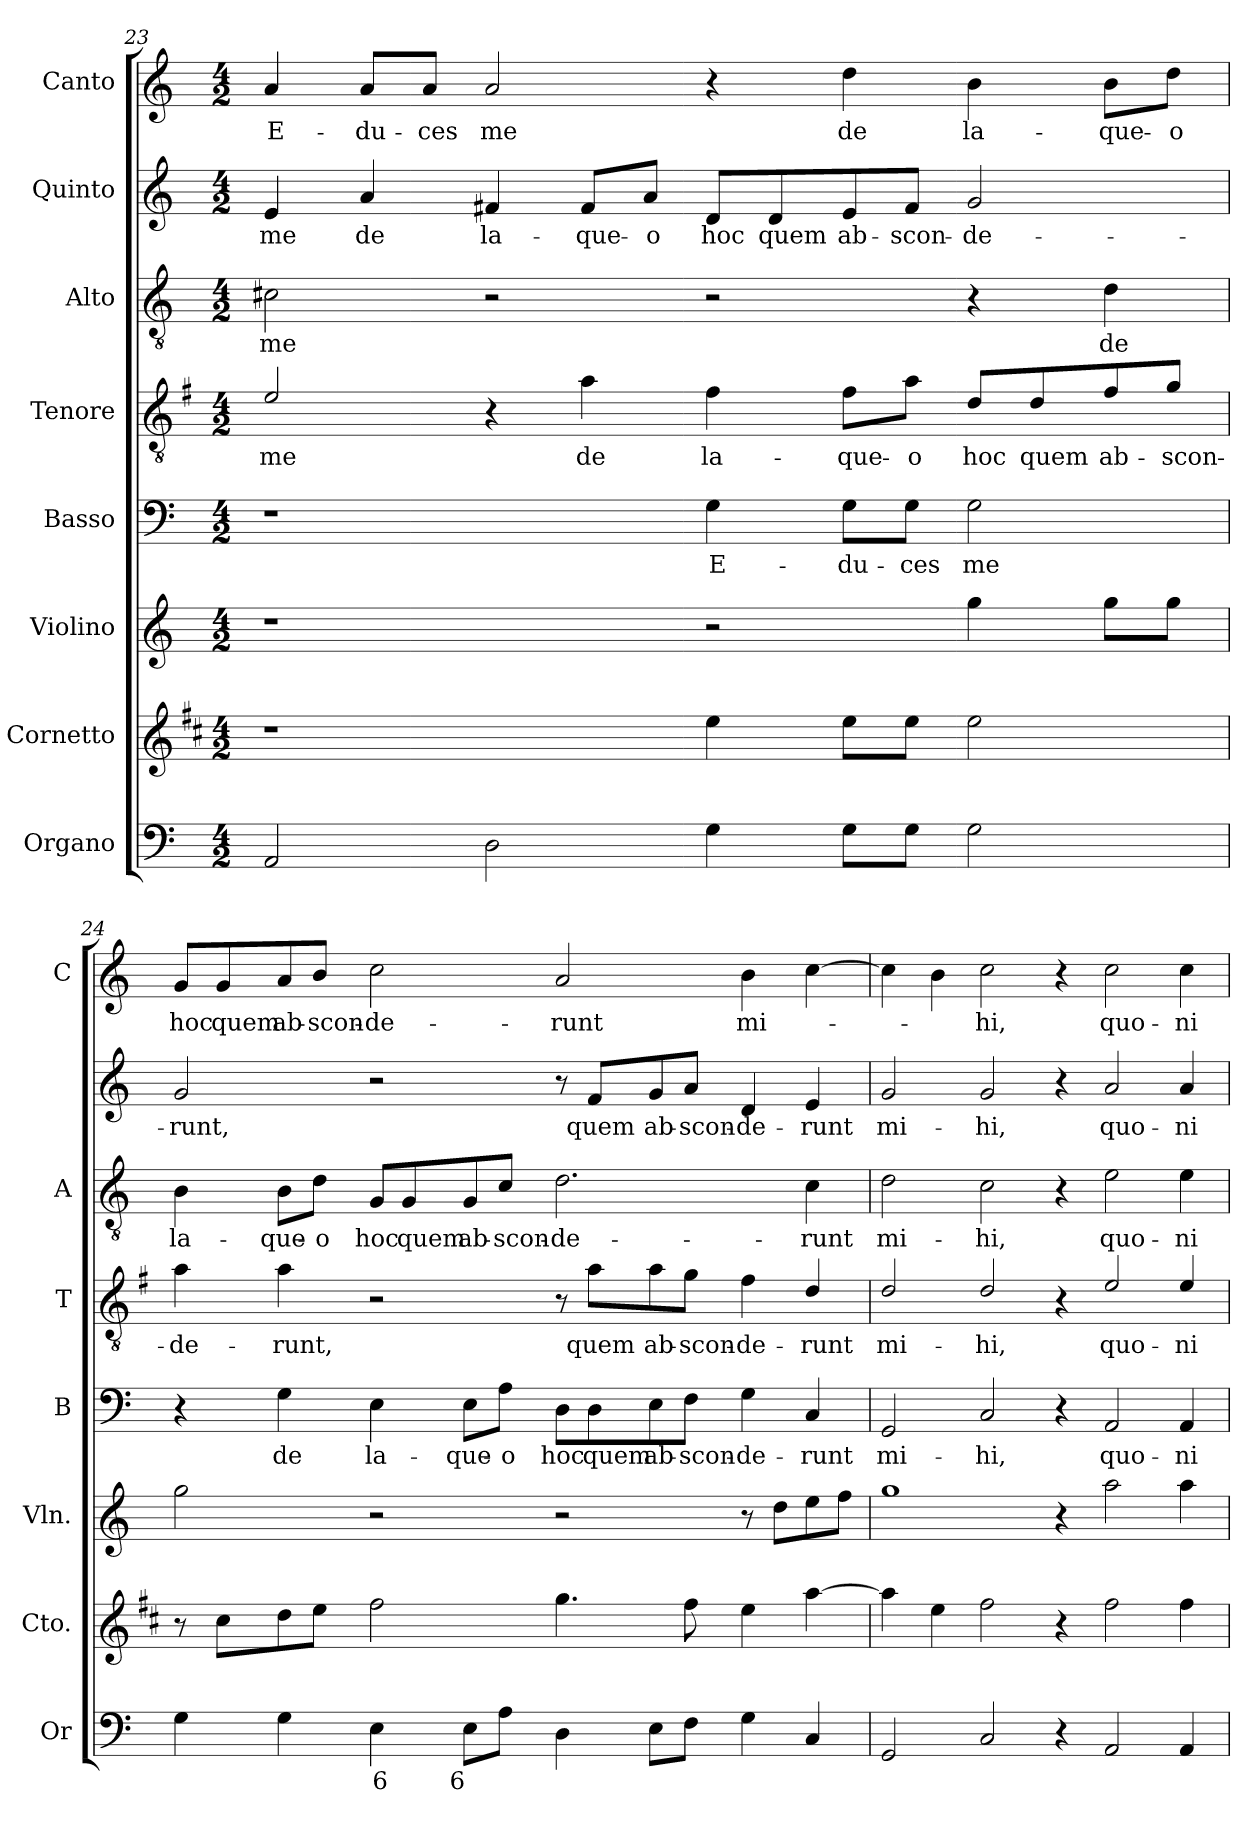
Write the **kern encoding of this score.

**kern	**text	**kern	**kern	**kern	**text	**kern	**text	**kern	**text	**kern	**text	**kern	**text
*part8	*part8	*part7	*part6	*part5	*part5	*part4	*part4	*part3	*part3	*part2	*part2	*part1	*part1
*staff8	*staff8	*staff7	*staff6	*staff5	*staff5	*staff4	*staff4	*staff3	*staff3	*staff2	*staff2	*staff1	*staff1
*I"Organo	*	*I"Cornetto	*I"Violino	*I"Basso	*	*I"Tenore	*	*I"Alto	*	*I"Quinto	*	*I"Canto	*
*I'Or	*	*I'Cto.	*I'Vln.	*I'B	*	*I'T	*	*I'A	*	*	*	*I'C	*
*clefF4	*	*clefG2	*clefG2	*clefF4	*	*clefGv2	*	*clefGv2	*	*clefG2	*	*clefG2	*
*	*	*ITrd1c2	*	*	*	*ITrd4c7	*	*	*	*	*	*	*
*k[]	*	*k[]	*k[]	*k[]	*	*k[]	*	*k[]	*	*k[]	*	*k[]	*
*C:	*	*C:	*C:	*C:	*	*C:	*	*C:	*	*C:	*	*C:	*
*M4/2	*	*M4/2	*M4/2	*M4/2	*	*M4/2	*	*M4/2	*	*M4/2	*	*M4/2	*
=23	=23	=23	=23	=23	=23	=23	=23	=23	=23	=23	=23	=23	=23
!	!	!	!	!	!	!	!LO:LY:b	!	!LO:LY:b	!	!LO:LY:b	!	!LO:LY:b
2AA/	.	1r	1r	1r	.	2A/	me	2c#X\	me	4e/	me	4a/	E-
!	!	!	!	!	!	!	!	!	!	!	!LO:LY:b	!	!LO:LY:b
.	.	.	.	.	.	.	.	.	.	4a/	de	8a/L	-du-
!	!	!	!	!	!	!	!	!	!	!	!	!	!LO:LY:b
.	.	.	.	.	.	.	.	.	.	.	.	8a/J	-ces
!	!	!	!	!	!	!	!	!	!	!	!LO:LY:b	!	!LO:LY:b
2D\	.	.	.	.	.	4r	.	2r	.	4f#X/	la-	2a/	me
!	!	!	!	!	!	!	!LO:LY:b	!	!	!	!LO:LY:b	!	!
.	.	.	.	.	.	4d\	de	.	.	8f#/L	-que-	.	.
!	!	!	!	!	!	!	!	!	!	!	!LO:LY:b	!	!
.	.	.	.	.	.	.	.	.	.	8a/J	-o	.	.
!	!	!	!	!	!LO:LY:b	!	!LO:LY:b	!	!	!	!LO:LY:b	!	!
4G\	.	4dd\	2r	4G\	E-	4B\	la-	2r	.	8d/L	hoc	4r	.
!	!	!	!	!	!	!	!	!	!	!	!LO:LY:b	!	!
.	.	.	.	.	.	.	.	.	.	8d/	quem	.	.
!	!	!	!	!	!LO:LY:b	!	!LO:LY:b	!	!	!	!LO:LY:b	!	!LO:LY:b
8G\L	.	8dd\L	.	8G\L	-du-	8B\L	-que-	.	.	8e/	ab-	4dd\	de
!	!	!	!	!	!LO:LY:b	!	!LO:LY:b	!	!	!	!LO:LY:b	!	!
8G\J	.	8dd\J	.	8G\J	-ces	8d\J	-o	.	.	8f#/J	-scon-	.	.
!	!	!	!	!	!LO:LY:b	!	!LO:LY:b	!	!	!	!LO:LY:b	!	!LO:LY:b
2G\	.	2dd\	4gg\	2G\	me	8G/L	hoc	4r	.	2g/	-de-	4b\	la-
!	!	!	!	!	!	!	!LO:LY:b	!	!	!	!	!	!
.	.	.	.	.	.	8G/	quem	.	.	.	.	.	.
!	!	!	!	!	!	!	!LO:LY:b	!	!LO:LY:b	!	!	!	!LO:LY:b
.	.	.	8gg\L	.	.	8B/	ab-	4d\	de	.	.	8b\L	-que-
!	!	!	!	!	!	!	!LO:LY:b	!	!	!	!	!	!LO:LY:b
.	.	.	8gg\J	.	.	8c/J	-scon-	.	.	.	.	8dd\J	-o
!!LO:PB:g=z
=24	=24	=24	=24	=24	=24	=24	=24	=24	=24	=24	=24	=24	=24
!	!	!	!	!	!	!	!LO:LY:b	!	!LO:LY:b	!	!LO:LY:b	!	!LO:LY:b
4G\	.	8r	2gg\	4r	.	4d\	-de-	4B\	la-	2g/	-runt,	8g/L	hoc
!	!	!	!	!	!	!	!	!	!	!	!	!	!LO:LY:b
.	.	8b\L	.	.	.	.	.	.	.	.	.	8g/	quem
!	!	!	!	!	!LO:LY:b	!	!LO:LY:b	!	!LO:LY:b	!	!	!	!LO:LY:b
4G\	.	8cc\	.	4G\	de	4d\	-runt,	8B\L	-que-	.	.	8a/	ab-
!	!	!	!	!	!	!	!	!	!LO:LY:b	!	!	!	!LO:LY:b
.	.	8dd\J	.	.	.	.	.	8d\J	-o	.	.	8b/J	-scon-
!	!LO:LY:b	!	!	!	!LO:LY:b	!	!	!	!LO:LY:b	!	!	!	!LO:LY:b
4E\	6	2ee\	2r	4E\	la-	2r	.	8G/L	hoc	2r	.	2cc\	-de-
!	!	!	!	!	!	!	!	!	!LO:LY:b	!	!	!	!
.	.	.	.	.	.	.	.	8G/	quem	.	.	.	.
!	!LO:LY:b	!	!	!	!LO:LY:b	!	!	!	!LO:LY:b	!	!	!	!
8E\L	6	.	.	8E\L	-que-	.	.	8G/	ab-	.	.	.	.
!	!	!	!	!	!LO:LY:b	!	!	!	!LO:LY:b	!	!	!	!
8A\J	.	.	.	8A\J	-o	.	.	8c/J	-scon-	.	.	.	.
!	!	!	!	!	!LO:LY:b	!	!	!	!LO:LY:b	!	!	!	!LO:LY:b
4D\	.	4.ff\	2r	8D\L	hoc	8r	.	2.d\	-de-	8r	.	2a/	-runt
!	!	!	!	!	!LO:LY:b	!	!LO:LY:b	!	!	!	!LO:LY:b	!	!
.	.	.	.	8D\	quem	8d\L	quem	.	.	8f/L	quem	.	.
!	!	!	!	!	!LO:LY:b	!	!LO:LY:b	!	!	!	!LO:LY:b	!	!
8E\L	.	.	.	8E\	ab-	8d\	ab-	.	.	8g/	ab-	.	.
!	!	!	!	!	!LO:LY:b	!	!LO:LY:b	!	!	!	!LO:LY:b	!	!
8F\J	.	8ee\	.	8F\J	-scon-	8c\J	-scon-	.	.	8a/J	-scon-	.	.
!	!	!	!	!	!LO:LY:b	!	!LO:LY:b	!	!	!	!LO:LY:b	!	!LO:LY:b
4G\	.	4dd\	8r	4G\	-de-	4B\	-de-	.	.	4d/	-de-	4b\	mi-
.	.	.	8dd\L	.	.	.	.	.	.	.	.	.	.
!	!	!	!	!	!LO:LY:b	!	!LO:LY:b	!	!LO:LY:b	!	!LO:LY:b	!	!
4C/	.	[4gg\	8ee\	4C/	-runt	4G/	-runt	4c\	-runt	4e/	-runt	[4cc\	.
.	.	.	8ff\J	.	.	.	.	.	.	.	.	.	.
=25	=25	=25	=25	=25	=25	=25	=25	=25	=25	=25	=25	=25	=25
!	!	!	!	!	!LO:LY:b	!	!LO:LY:b	!	!LO:LY:b	!	!LO:LY:b	!	!
2GG/	.	4gg\]	1gg	2GG/	mi-	2G/	mi-	2d\	mi-	2g/	mi-	4cc\]	.
.	.	4dd\	.	.	.	.	.	.	.	.	.	4b\	.
!	!	!	!	!	!LO:LY:b	!	!LO:LY:b	!	!LO:LY:b	!	!LO:LY:b	!	!LO:LY:b
2C/	.	2ee\	.	2C/	-hi,	2G/	-hi,	2c\	-hi,	2g/	-hi,	2cc\	-hi,
4r	.	4r	4r	4r	.	4r	.	4r	.	4r	.	4r	.
!	!	!	!	!	!LO:LY:b	!	!LO:LY:b	!	!LO:LY:b	!	!LO:LY:b	!	!LO:LY:b
2AA/	.	2ee\	2aa\	2AA/	quo-	2A/	quo-	2e\	quo-	2a/	quo-	2cc\	quo-
!	!	!	!	!	!LO:LY:b	!	!LO:LY:b	!	!LO:LY:b	!	!LO:LY:b	!	!LO:LY:b
4AA/	.	4ee\	4aa\	4AA/	-ni-	4A/	-ni-	4e\	-ni-	4a/	-ni-	4cc\	-ni-
=	=	=	=	=	=	=	=	=	=	=	=	=	=
*-	*-	*-	*-	*-	*-	*-	*-	*-	*-	*-	*-	*-	*-
